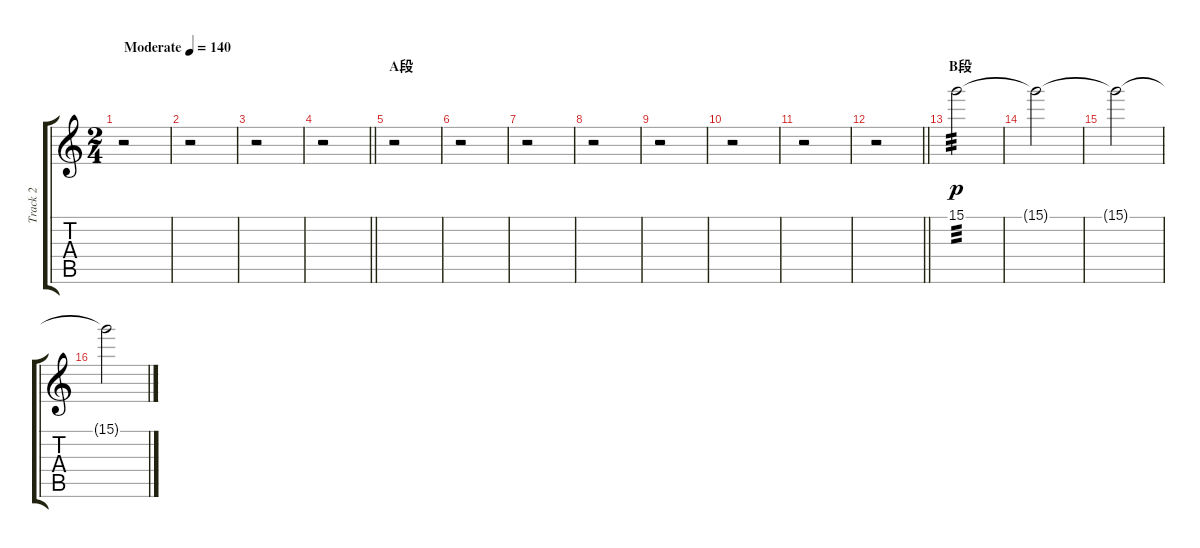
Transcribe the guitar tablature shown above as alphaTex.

\track ("Track 2" "Track 2") {instrument acousticguitarsteel}
\staff {score tabs}
\tuning (E4 B3 G3 D3 A2 E2) {hide}
\ts (2 4)
\tempo (140 "Moderate")
\clef g2
\ks c
r.2{dy p instrument acousticguitarsteel} |
r.2 |
r.2 |
\barLineRight lightlight
r.2 |
\section ("" "A段")
r.2 |
r.2 |
r.2 |
r.2 |
r.2 |
r.2 |
r.2 |
\barLineRight lightlight
r.2 |
\section ("" "B段")
15.1.2{tp 3} |
15.1{t}.2 |
15.1{t}.2 |
15.1{t}.2
